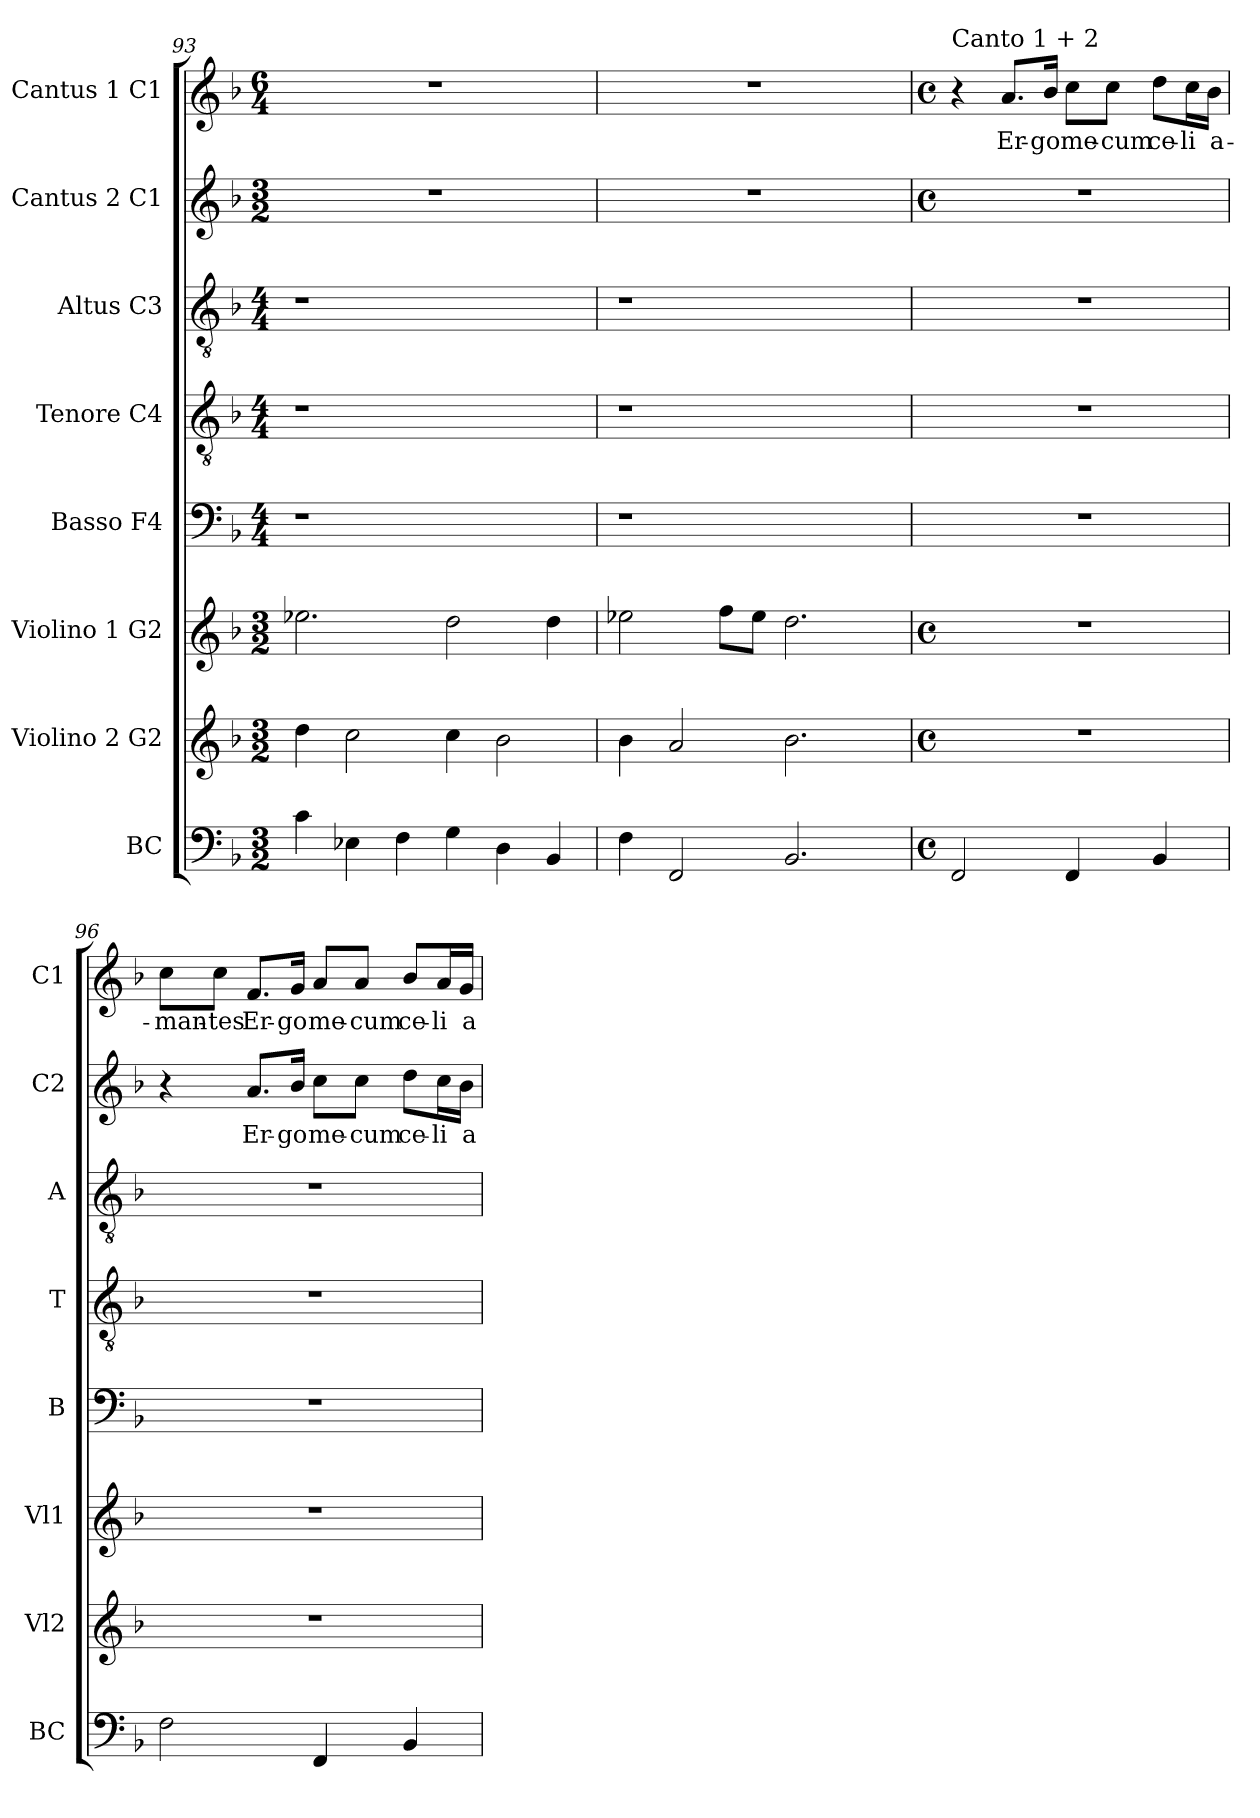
**kern	**kern	**kern	**kern	**kern	**kern	**kern	**text	**kern	**text
*part8	*part7	*part6	*part5	*part4	*part3	*part2	*part2	*part1	*part1
*staff8	*staff7	*staff6	*staff5	*staff4	*staff3	*staff2	*staff2	*staff1	*staff1
*I"BC	*I"Violino 2  G2	*I"Violino 1  G2	*I"Basso  F4	*I"Tenore  C4	*I"Altus  C3	*I"Cantus 2  C1	*	*I"Cantus 1  C1	*
*I'BC	*I'Vl2	*I'Vl1	*I'B	*I'T	*I'A	*I'C2	*	*I'C1	*
!!LO:LB:g=z
*clefF4	*clefG2	*clefG2	*clefF4	*clefGv2	*clefGv2	*clefG2	*	*clefG2	*
*k[b-]	*k[b-]	*k[b-]	*k[b-]	*k[b-]	*k[b-]	*k[b-]	*	*k[b-]	*
*F:	*F:	*F:	*F:	*F:	*F:	*F:	*	*F:	*
*M3/2	*M3/2	*M3/2	*M4/4	*M4/4	*M4/4	*M3/2	*	*M6/4	*
=93	=93	=93	=93	=93	=93	=93	=93	=93	=93
!	!	!	!	!	!	!LO:N:vis=1	!	!LO:N:vis=1	!
4c\	4dd\	2.ee-X\	1r	1r	1r	1.r	.	1.r	.
4E-X<\	2cc\	.	.	.	.	.	.	.	.
4F\	.	.	.	.	.	.	.	.	.
4G<\	4cc\	2dd\	.	.	.	.	.	.	.
4D<\	2b-\	.	2ryy	2ryy	2ryy	.	.	.	.
4BB-/	.	4dd\	.	.	.	.	.	.	.
=94	=94	=94	=94	=94	=94	=94	=94	=94	=94
!	!	!	!	!	!	!LO:N:vis=1	!	!LO:N:vis=1	!
4F\	4b-\	2ee-X\	1r	1r	1r	1.r	.	1.r	.
2FF/	2a/	.	.	.	.	.	.	.	.
.	.	8ff\L	.	.	.	.	.	.	.
.	.	8ee-\J	.	.	.	.	.	.	.
2.BB-/	2.b-\	2.dd\	.	.	.	.	.	.	.
.	.	.	2ryy	2ryy	2ryy	.	.	.	.
=95	=95	=95	=95	=95	=95	=95	=95	=95	=95
*M4/4	*M4/4	*M4/4	*	*	*	*M4/4	*	*M4/4	*
*met(c)	*met(c)	*met(c)	*	*	*	*met(c)	*	*met(c)	*
!	!	!	!	!	!	!	!	!LO:TX:a:t=Canto 1 + 2	!
2FF/	1r	1r	1r	1r	1r	1r	.	4r	.
!	!	!	!	!	!	!	!	!	!LO:LY:b:cj
.	.	.	.	.	.	.	.	8.a/L	Er-
!	!	!	!	!	!	!	!	!	!LO:LY:b:cj
.	.	.	.	.	.	.	.	16b-/Jk	-go
!	!	!	!	!	!	!	!	!	!LO:LY:b
4FF/	.	.	.	.	.	.	.	8cc\L	me-
!	!	!	!	!	!	!	!	!	!LO:LY:b:cj
.	.	.	.	.	.	.	.	8cc\J	-cum
!	!	!	!	!	!	!	!	!	!LO:LY:b
4BB-/	.	.	.	.	.	.	.	8dd\L	ce-
!	!	!	!	!	!	!	!	!	!LO:LY:b:rj
.	.	.	.	.	.	.	.	16cc\L	-li
!	!	!	!	!	!	!	!	!	!LO:LY:b
.	.	.	.	.	.	.	.	16b-\JJ	a-
=96	=96	=96	=96	=96	=96	=96	=96	=96	=96
!	!	!	!	!	!	!	!	!	!LO:LY:b:cj
2F\	1r	1r	1r	1r	1r	4r	.	8cc\L	-man-
!	!	!	!	!	!	!	!	!	!LO:LY:b:rj
.	.	.	.	.	.	.	.	8cc\J	-tes
!	!	!	!	!	!	!	!LO:LY:b:cj	!	!LO:LY:b:cj
.	.	.	.	.	.	8.a/L	Er-	8.f>/L	Er-
!	!	!	!	!	!	!	!LO:LY:b:cj	!	!LO:LY:b:cj
.	.	.	.	.	.	16b-/Jk	-go	16g/Jk	-go
!	!	!	!	!	!	!	!LO:LY:b	!	!LO:LY:b
4FF/	.	.	.	.	.	8cc\L	me-	8a/L	me-
!	!	!	!	!	!	!	!LO:LY:b:cj	!	!LO:LY:b:cj
.	.	.	.	.	.	8cc\J	-cum	8a/J	-cum
!	!	!	!	!	!	!	!LO:LY:b:cj	!	!LO:LY:b:cj
4BB-/	.	.	.	.	.	8dd\L	ce-	8b-/L	ce-
!	!	!	!	!	!	!	!LO:LY:b:cj	!	!LO:LY:b:cj
.	.	.	.	.	.	16cc\L	-li	16a/L	-li
!	!	!	!	!	!	!	!LO:LY:b:cj	!	!LO:LY:b:cj
.	.	.	.	.	.	16b-\JJ	a-	16g/JJ	a-
=	=	=	=	=	=	=	=	=	=
*-	*-	*-	*-	*-	*-	*-	*-	*-	*-
